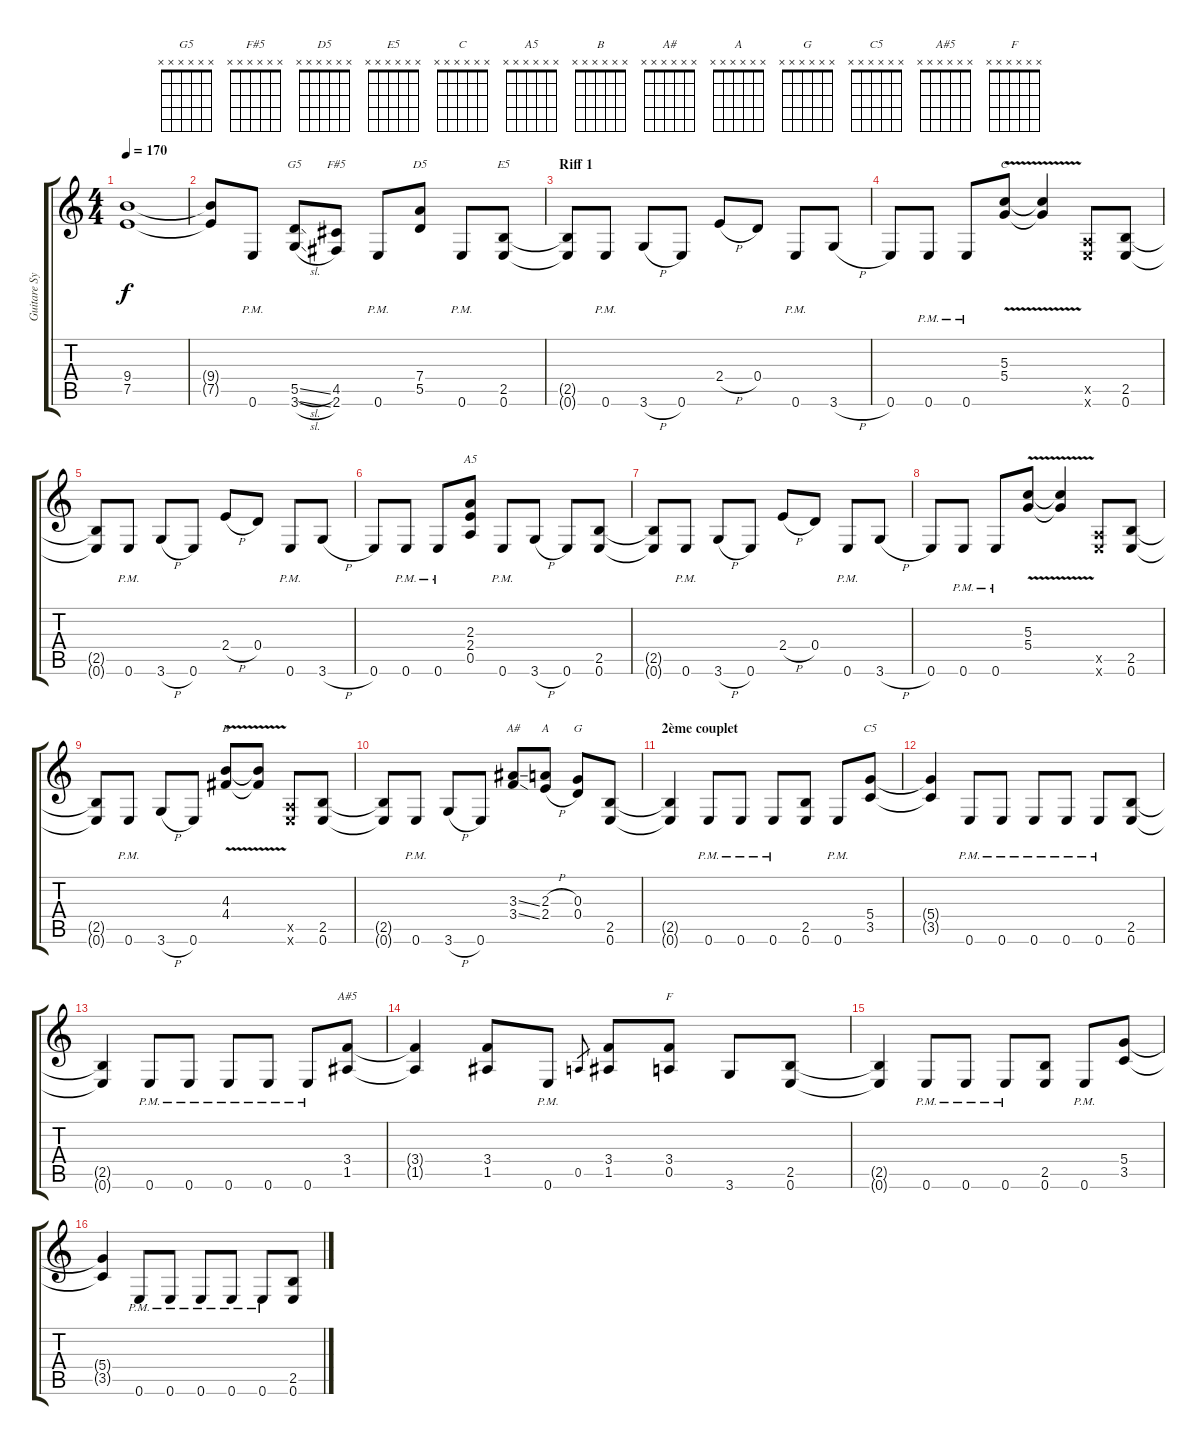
\track ("Guitare Sylvain" "Guitare Sy") {instrument overdrivenguitar}
\staff {score tabs}
\tuning (E4 B3 G3 D3 A2 E2) {hide}
\chord ("G5" x x x x x x)
\chord ("F#5" x x x x x x)
\chord ("D5" x x x x x x)
\chord ("E5" x x x x x x)
\chord ("C" x x x x x x)
\chord ("A5" x x x x x x)
\chord ("B" x x x x x x)
\chord ("A#" x x x x x x)
\chord ("A" x x x x x x)
\chord ("G" x x x x x x)
\chord ("C5" x x x x x x)
\chord ("A#5" x x x x x x)
\chord ("F" x x x x x x)
\ts (4 4)
\tempo 170
\clef g2
\ks c
(9.4{t} 7.5{t}).1{dy f} |
(9.4{t} 7.5{t}).8 0.6{pm}.8 (5.5{sl} 3.6{sl}).8{ch "G5"} (4.5 2.6).8{ch "F#5"} 0.6{pm}.8 (7.4 5.5).8{ch "D5"} 0.6{pm}.8 (2.5 0.6).8{ch "E5"} |
\section ("" "Riff 1")
(2.5{t} 0.6{t}).8 0.6{pm}.8 3.6{h}.8 0.6.8 2.4{h}.8 0.4.8 0.6{pm}.8 3.6{h}.8 |
0.6.8 0.6{pm}.8 0.6{pm}.8 (5.3{v} 5.4{v}).8{ch "C"} (5.3{t} 5.4{t}).4 (0.5{x} 0.6{x}).8 (2.5 0.6).8 |
(2.5{t} 0.6{t}).8 0.6{pm}.8 3.6{h}.8 0.6.8 2.4{h}.8 0.4.8 0.6{pm}.8 3.6{h}.8 |
0.6.8 0.6{pm}.8 0.6{pm}.8 (2.3 2.4 0.5).8{ch "A5"} 0.6{pm}.8 3.6{h}.8 0.6.8 (2.5 0.6).8 |
(2.5{t} 0.6{t}).8 0.6{pm}.8 3.6{h}.8 0.6.8 2.4{h}.8 0.4.8 0.6{pm}.8 3.6{h}.8 |
0.6.8 0.6{pm}.8 0.6{pm}.8 (5.3{v} 5.4{v}).8 (5.3{t} 5.4{t}).4 (0.5{x} 0.6{x}).8 (2.5 0.6).8 |
(2.5{t} 0.6{t}).8 0.6{pm}.8 3.6{h}.8 0.6.8 (4.3{v} 4.4{v}).8{ch "B"} (4.3{t} 4.4{t}).8 (0.5{x} 0.6{x}).8 (2.5 0.6).8 |
(2.5{t} 0.6{t}).8 0.6{pm}.8 3.6{h}.8 0.6.8 (3.3{ss} 3.4{ss}).8{ch "A#"} (2.3{h} 2.4{h}).8{ch "A"} (0.3 0.4).8{ch "G"} (2.5 0.6).8 |
\section ("" "2ème couplet")
(2.5{t} 0.6{t}).4 0.6{pm}.8 0.6{pm}.8 0.6{pm}.8 (2.5 0.6).8 0.6{pm}.8 (5.4 3.5).8{ch "C5"} |
(5.4{t} 3.5{t}).4 0.6{pm}.8 0.6{pm}.8 0.6{pm}.8 0.6{pm}.8 0.6{pm}.8 (2.5 0.6).8 |
(2.5{t} 0.6{t}).4 0.6{pm}.8 0.6{pm}.8 0.6{pm}.8 0.6{pm}.8 0.6{pm}.8 (3.4 1.5).8{ch "A#5"} |
(3.4{t} 1.5{t}).4 (3.4 1.5).8 0.6{pm}.8 0.5.8{gr} (3.4 1.5).8 (3.4 0.5).8{ch "F"} 3.6.8 (2.5 0.6).8 |
(2.5{t} 0.6{t}).4 0.6{pm}.8 0.6{pm}.8 0.6{pm}.8 (2.5 0.6).8 0.6{pm}.8 (5.4 3.5).8 |
(5.4{t} 3.5{t}).4 0.6{pm}.8 0.6{pm}.8 0.6{pm}.8 0.6{pm}.8 0.6{pm}.8 (2.5 0.6).8
